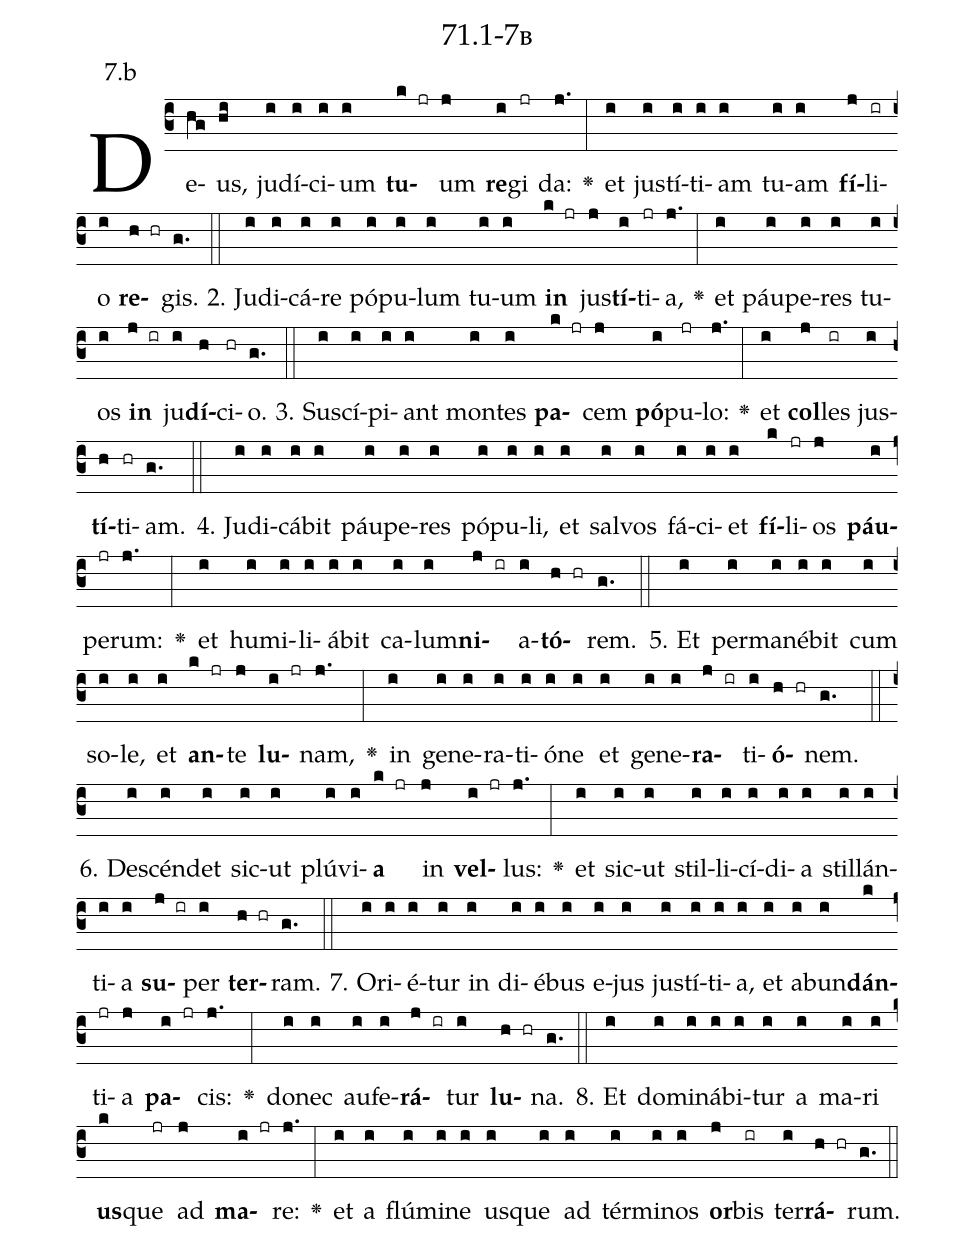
name: 71.1-7b;
annotation: 7.b;
%%
(c3)De(hg)us,(hi) ju(i)dí(i)ci(i)um(i) <b>tu</b>(k jr)um(j) <b>re</b>(i)gi(jr) da:(j.) <v>\greheightstar</v>(:) et(i) jus(i)tí(i)ti(i)am(i) tu(i)am(i) <b>fí</b>(j)li(ir)o(i) <b>re</b>(h hr)gis.(g.) (::)
2. Ju(i)di(i)cá(i)re(i) pó(i)pu(i)lum(i) tu(i)um(i) <b>in</b>(k jr) jus(j)<b>tí</b>(i)ti(jr)a,(j.) <v>\greheightstar</v>(:) et(i) páu(i)pe(i)res(i) tu(i)os(i) <b>in</b>(j ir) ju(i)<b>dí</b>(h)ci(hr)o.(g.) (::)
3. Su(i)scí(i)pi(i)ant(i) mon(i)tes(i) <b>pa</b>(k jr)cem(j) <b>pó</b>(i)pu(jr)lo:(j.) <v>\greheightstar</v>(:) et(i) <b>col</b>(j)les(ir) jus(i)<b>tí</b>(h)ti(hr)am.(g.) (::)
4. Ju(i)di(i)cá(i)bit(i) páu(i)pe(i)res(i) pó(i)pu(i)li,(i) et(i) sal(i)vos(i) fá(i)ci(i)et(i) <b>fí</b>(k)li(jr)os(j) <b>páu</b>(i)pe(jr)rum:(j.) <v>\greheightstar</v>(:) et(i) hu(i)mi(i)li(i)á(i)bit(i) ca(i)lum(i)<b>ni</b>(j ir)a(i)<b>tó</b>(h hr)rem.(g.) (::)
5. Et(i) per(i)ma(i)né(i)bit(i) cum(i) so(i)le,(i) et(i) <b>an</b>(k jr)te(j) <b>lu</b>(i jr)nam,(j.) <v>\greheightstar</v>(:) in(i) ge(i)ne(i)ra(i)ti(i)ó(i)ne(i) et(i) ge(i)ne(i)<b>ra</b>(j ir)ti(i)<b>ó</b>(h hr)nem.(g.) (::)
6. De(i)scén(i)det(i) sic(i)ut(i) plú(i)vi(i)<b>a</b>(k jr) in(j) <b>vel</b>(i jr)lus:(j.) <v>\greheightstar</v>(:) et(i) sic(i)ut(i) stil(i)li(i)cí(i)di(i)a(i) stil(i)lán(i)ti(i)a(i) <b>su</b>(j ir)per(i) <b>ter</b>(h hr)ram.(g.) (::)
7. O(i)ri(i)é(i)tur(i) in(i) di(i)é(i)bus(i) e(i)jus(i) jus(i)tí(i)ti(i)a,(i) et(i) ab(i)un(i)<b>dán</b>(k)ti(jr)a(j) <b>pa</b>(i jr)cis:(j.) <v>\greheightstar</v>(:) do(i)nec(i) au(i)fe(i)<b>rá</b>(j ir)tur(i) <b>lu</b>(h hr)na.(g.) (::)
8. Et(i) do(i)mi(i)ná(i)bi(i)tur(i) a(i) ma(i)ri(i) <b>us</b>(k)que(jr) ad(j) <b>ma</b>(i jr)re:(j.) <v>\greheightstar</v>(:) et(i) a(i) flú(i)mi(i)ne(i) us(i)que(i) ad(i) tér(i)mi(i)nos(i) <b>or</b>(j)bis(ir) ter(i)<b>rá</b>(h hr)rum.(g.) (::)
